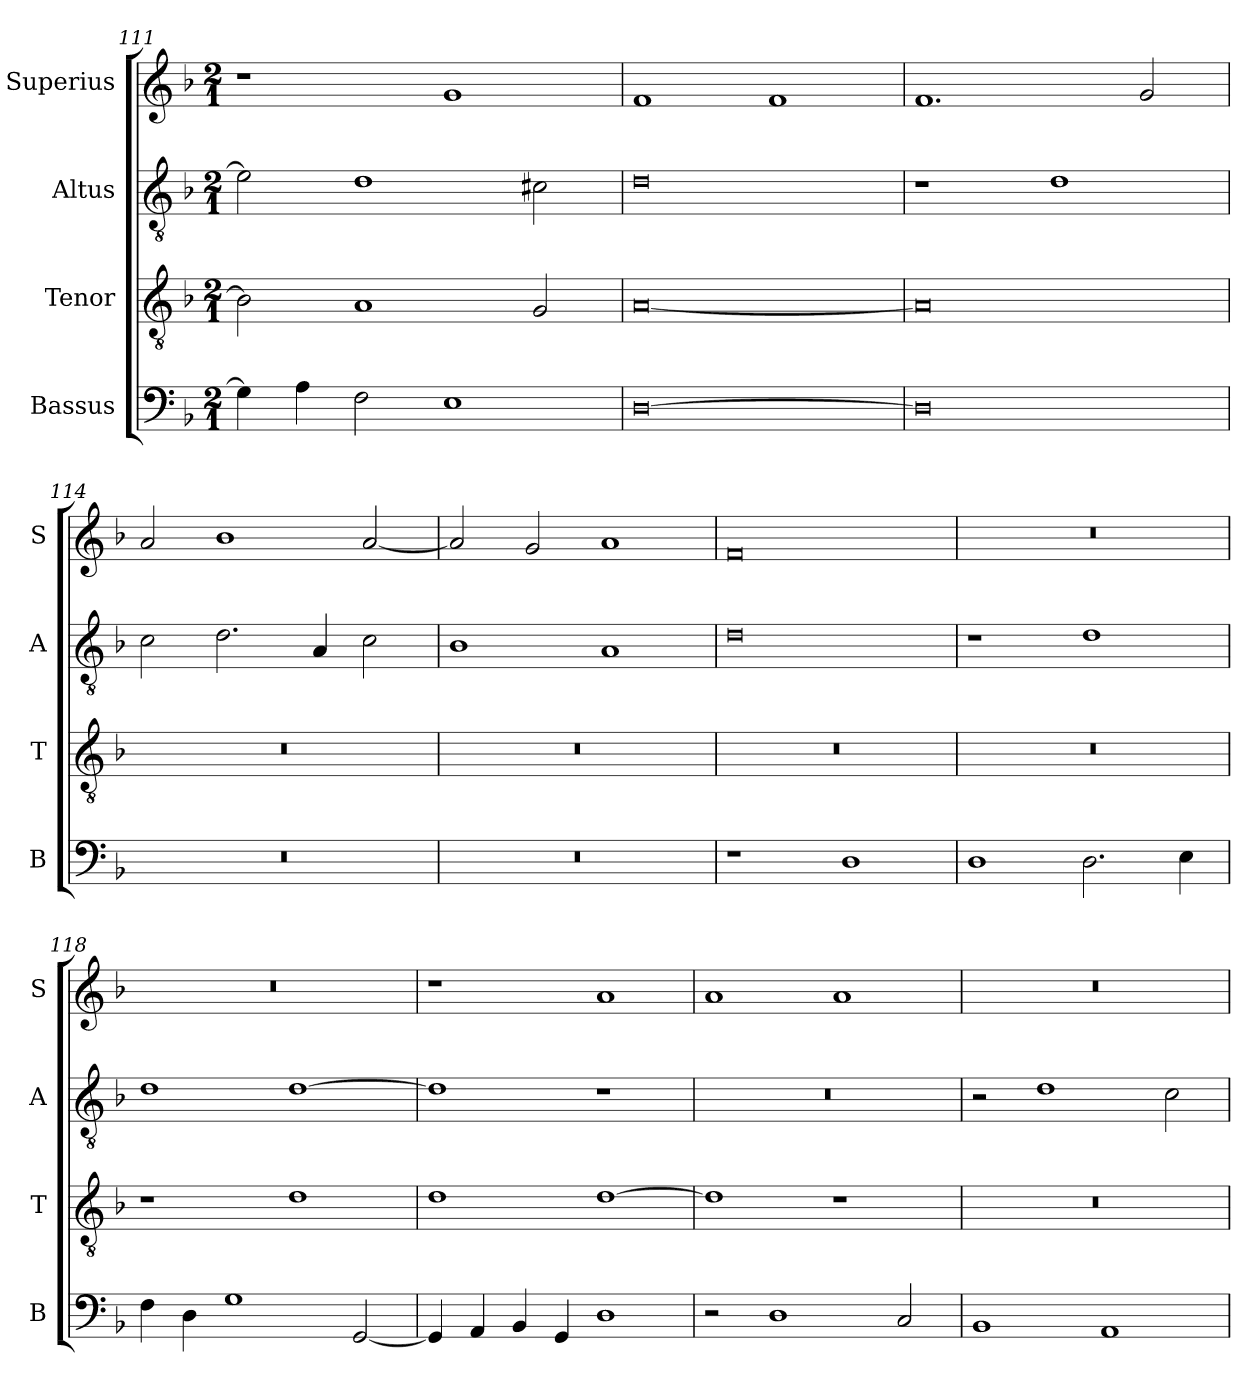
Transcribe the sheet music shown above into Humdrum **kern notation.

**kern	**kern	**kern	**kern
*part4	*part3	*part2	*part1
*staff4	*staff3	*staff2	*staff1
*I"Bassus	*I"Tenor	*I"Altus	*I"Superius
*I'B	*I'T	*I'A	*I'S
*clefF4	*clefGv2	*clefGv2	*clefG2
*k[b-]	*k[b-]	*k[b-]	*k[b-]
*M2/1	*M2/1	*M2/1	*M2/1
=111	=111	=111	=111
4G\]	2B-\]	2e\]	1r
4A\	.	.	.
2F\	1A	1d	.
1E	.	.	1g
.	2G/	2c#X\	.
=112	=112	=112	=112
[0D	[0A	0d	1f
.	.	.	1f
=113	=113	=113	=113
0D]	0A]	1r	1.f
.	.	1d	.
.	.	.	2g/
=114	=114	=114	=114
0r	0r	2c\	2a/
.	.	2.d\	1b-
.	.	4A/	.
.	.	2c\	[2a/
=115	=115	=115	=115
0r	0r	1B-	2a/]
.	.	.	2g/
.	.	1A	1a
=116	=116	=116	=116
1r	0r	0d	0f
1D	.	.	.
=117	=117	=117	=117
1D	0r	1r	0r
2.D\	.	1d	.
4E\	.	.	.
=118	=118	=118	=118
4F\	1r	1d	0r
4D\	.	.	.
1G	.	.	.
.	1d	[1d	.
[2GG/	.	.	.
=119	=119	=119	=119
4GG/]	1d	1d]	1r
4AA/	.	.	.
4BB-/	.	.	.
4GG/	.	.	.
1D	[1d	1r	1a
=120	=120	=120	=120
2r	1d]	0r	1a
1D	.	.	.
.	1r	.	1a
2C/	.	.	.
=121	=121	=121	=121
1BB-	0r	2r	0r
.	.	1d	.
1AA	.	.	.
.	.	2c\	.
=	=	=	=
*-	*-	*-	*-
